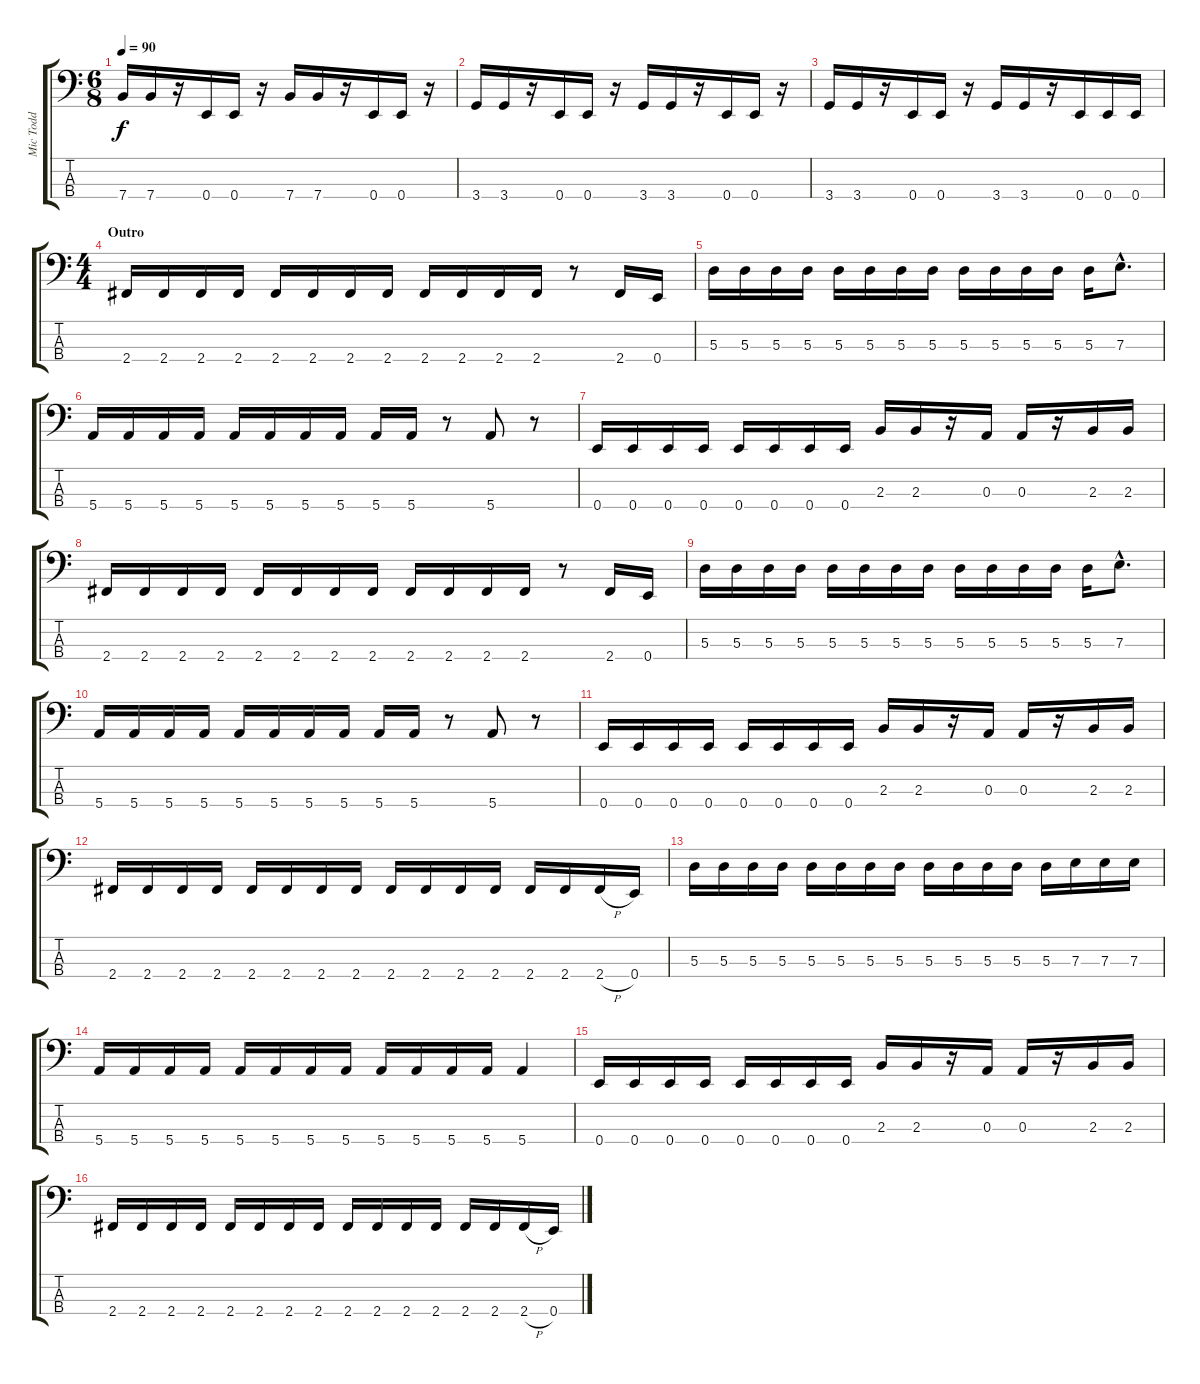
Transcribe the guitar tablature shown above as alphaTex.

\track ("Mic Todd" "Mic Todd") {instrument electricbassfinger}
\staff {score tabs}
\tuning (G2 D2 A1 E1) {hide}
\ts (6 8)
\tempo 90
\clef f4
\ks c
7.4.16{dy f} 7.4.16 r.16 0.4.16 0.4.16 r.16 7.4.16 7.4.16 r.16 0.4.16 0.4.16 r.16 |
3.4.16 3.4.16 r.16 0.4.16 0.4.16 r.16 3.4.16 3.4.16 r.16 0.4.16 0.4.16 r.16 |
3.4.16 3.4.16 r.16 0.4.16 0.4.16 r.16 3.4.16 3.4.16 r.16 0.4.16 0.4.16 0.4.16 |
\ts (4 4)
\section ("" "Outro")
2.4.16 2.4.16 2.4.16 2.4.16 2.4.16 2.4.16 2.4.16 2.4.16 2.4.16 2.4.16 2.4.16 2.4.16 r.8 2.4.16 0.4.16 |
5.3.16 5.3.16 5.3.16 5.3.16 5.3.16 5.3.16 5.3.16 5.3.16 5.3.16 5.3.16 5.3.16 5.3.16 5.3.16 7.3{hac}.8{d} |
5.4.16 5.4.16 5.4.16 5.4.16 5.4.16 5.4.16 5.4.16 5.4.16 5.4.16 5.4.16 r.8 5.4.8 r.8 |
0.4.16 0.4.16 0.4.16 0.4.16 0.4.16 0.4.16 0.4.16 0.4.16 2.3.16 2.3.16 r.16 0.3.16 0.3.16 r.16 2.3.16 2.3.16 |
2.4.16 2.4.16 2.4.16 2.4.16 2.4.16 2.4.16 2.4.16 2.4.16 2.4.16 2.4.16 2.4.16 2.4.16 r.8 2.4.16 0.4.16 |
5.3.16 5.3.16 5.3.16 5.3.16 5.3.16 5.3.16 5.3.16 5.3.16 5.3.16 5.3.16 5.3.16 5.3.16 5.3.16 7.3{hac}.8{d} |
5.4.16 5.4.16 5.4.16 5.4.16 5.4.16 5.4.16 5.4.16 5.4.16 5.4.16 5.4.16 r.8 5.4.8 r.8 |
0.4.16 0.4.16 0.4.16 0.4.16 0.4.16 0.4.16 0.4.16 0.4.16 2.3.16 2.3.16 r.16 0.3.16 0.3.16 r.16 2.3.16 2.3.16 |
2.4.16 2.4.16 2.4.16 2.4.16 2.4.16 2.4.16 2.4.16 2.4.16 2.4.16 2.4.16 2.4.16 2.4.16 2.4.16 2.4.16 2.4{h}.16 0.4.16 |
5.3.16 5.3.16 5.3.16 5.3.16 5.3.16 5.3.16 5.3.16 5.3.16 5.3.16 5.3.16 5.3.16 5.3.16 5.3.16 7.3.16 7.3.16 7.3.16 |
5.4.16 5.4.16 5.4.16 5.4.16 5.4.16 5.4.16 5.4.16 5.4.16 5.4.16 5.4.16 5.4.16 5.4.16 5.4.4 |
0.4.16 0.4.16 0.4.16 0.4.16 0.4.16 0.4.16 0.4.16 0.4.16 2.3.16 2.3.16 r.16 0.3.16 0.3.16 r.16 2.3.16 2.3.16 |
2.4.16 2.4.16 2.4.16 2.4.16 2.4.16 2.4.16 2.4.16 2.4.16 2.4.16 2.4.16 2.4.16 2.4.16 2.4.16 2.4.16 2.4{h}.16 0.4.16
